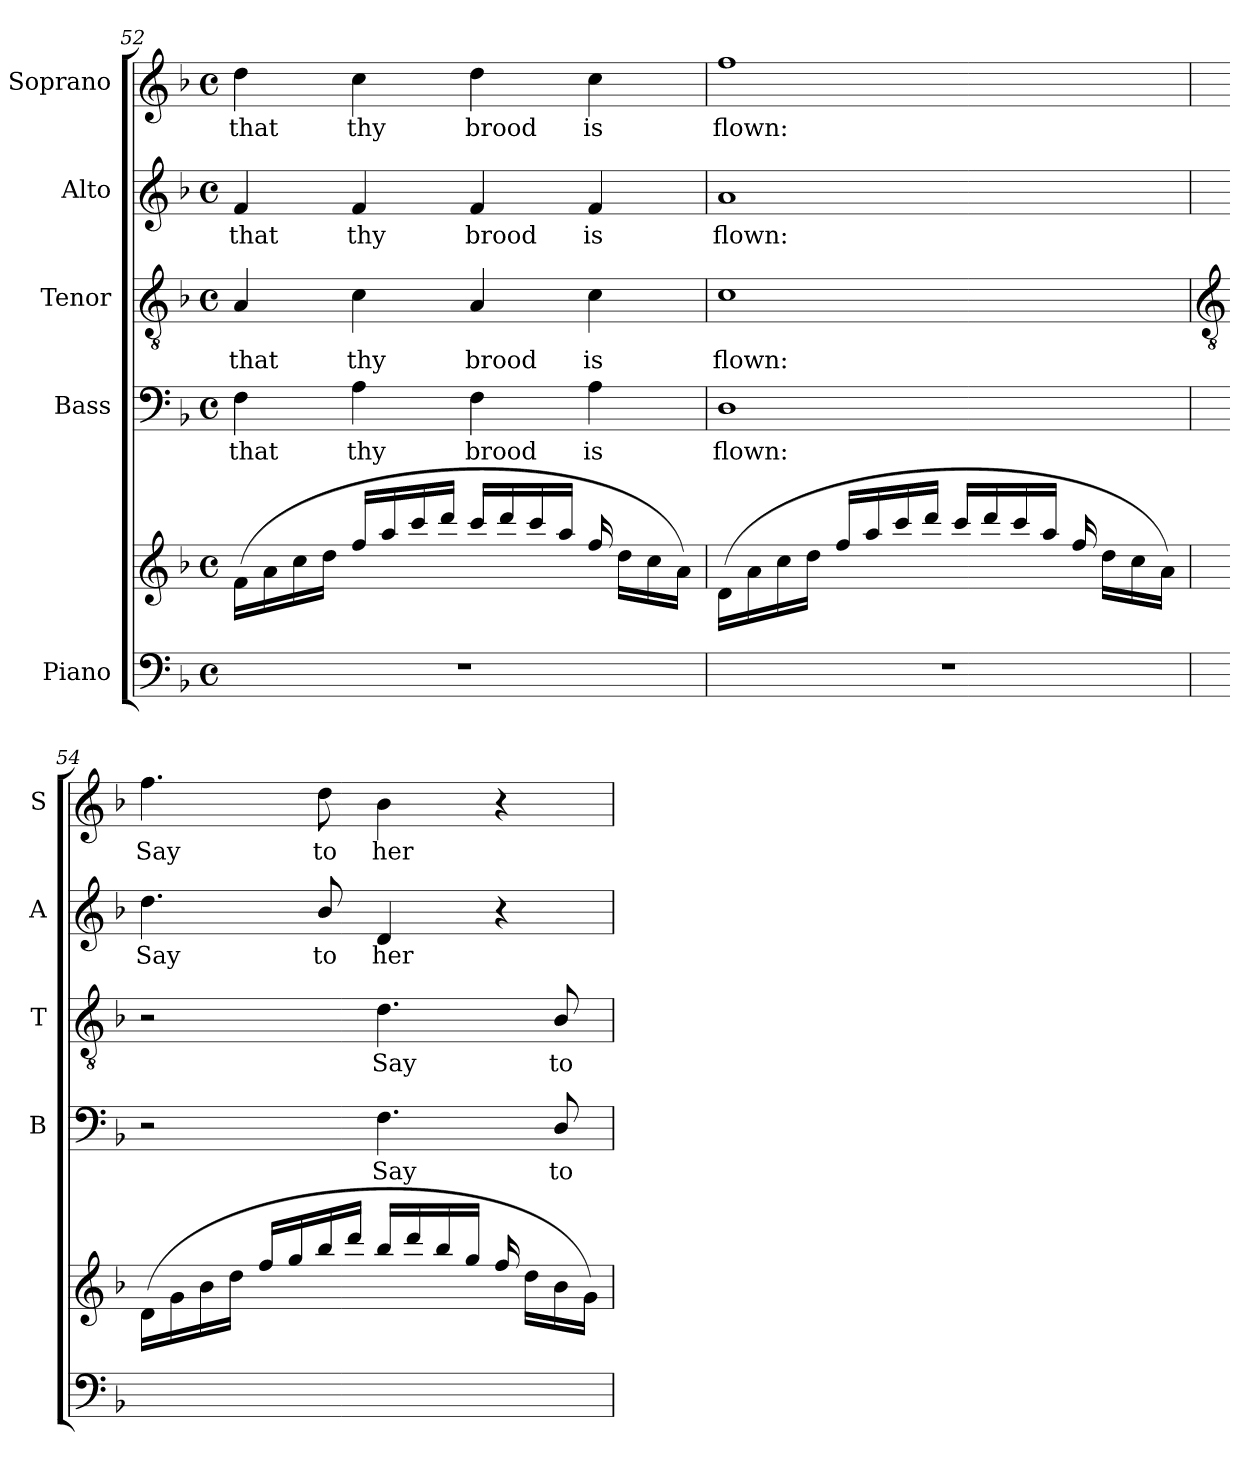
**kern	**kern	**kern	**text	**kern	**text	**kern	**text	**kern	**text
*part5	*part5	*part4	*part4	*part3	*part3	*part2	*part2	*part1	*part1
*staff6	*staff5	*staff4	*staff4	*staff3	*staff3	*staff2	*staff2	*staff1	*staff1
*I"Piano	*	*I"Bass	*	*I"Tenor	*	*I"Alto	*	*I"Soprano	*
*	*	*I'B	*	*I'T	*	*I'A	*	*I'S	*
*clefF4	*clefG2	*clefF4	*	*clefGv2	*	*clefG2	*	*clefG2	*
*k[b-]	*k[b-]	*k[b-]	*	*k[b-]	*	*k[b-]	*	*k[b-]	*
*F:	*F:	*F:	*	*F:	*	*F:	*	*F:	*
*M4/4	*M4/4	*M4/4	*	*M4/4	*	*M4/4	*	*M4/4	*
*met(c)	*met(c)	*met(c)	*	*met(c)	*	*met(c)	*	*met(c)	*
=52	=52	=52	=52	=52	=52	=52	=52	=52	=52
!	!	!	!LO:LY:b	!	!LO:LY:b	!	!LO:LY:b	!	!LO:LY:b
1r	(>16f\LL	4F	that	4A	that	4f	that	4dd	that
.	16a\	.	.	.	.	.	.	.	.
.	16cc	.	.	.	.	.	.	.	.
.	16ddJJ	.	.	.	.	.	.	.	.
!	!	!	!LO:LY:b	!	!LO:LY:b	!	!LO:LY:b	!	!LO:LY:b
.	16ff/LL	4A	thy	4c	thy	4f	thy	4cc	thy
.	16aa/	.	.	.	.	.	.	.	.
.	16ccc/	.	.	.	.	.	.	.	.
.	16ddd/JJ	.	.	.	.	.	.	.	.
!	!	!	!LO:LY:b	!	!LO:LY:b	!	!LO:LY:b	!	!LO:LY:b
.	16ccc/LL	4F	brood	4A	brood	4f	brood	4dd	brood
.	16ddd/	.	.	.	.	.	.	.	.
.	16ccc/	.	.	.	.	.	.	.	.
.	16aa/JJ	.	.	.	.	.	.	.	.
!	!	!	!LO:LY:b	!	!LO:LY:b	!	!LO:LY:b	!	!LO:LY:b
.	16ff/	4A	is	4c	is	4f	is	4cc	is
.	16ddLL	.	.	.	.	.	.	.	.
.	16cc	.	.	.	.	.	.	.	.
.	16aJJ)	.	.	.	.	.	.	.	.
=53	=53	=53	=53	=53	=53	=53	=53	=53	=53
!	!	!	!LO:LY:b	!	!LO:LY:b	!	!LO:LY:b	!	!LO:LY:b
1r	(>16d\LL	1D	flown:	1c	flown:	1a	flown:	1ff	flown:
.	16a\	.	.	.	.	.	.	.	.
.	16cc	.	.	.	.	.	.	.	.
.	16ddJJ	.	.	.	.	.	.	.	.
.	16ff/LL	.	.	.	.	.	.	.	.
.	16aa/	.	.	.	.	.	.	.	.
.	16ccc/	.	.	.	.	.	.	.	.
.	16ddd/JJ	.	.	.	.	.	.	.	.
.	16ccc/LL	.	.	.	.	.	.	.	.
.	16ddd/	.	.	.	.	.	.	.	.
.	16ccc/	.	.	.	.	.	.	.	.
.	16aa/JJ	.	.	.	.	.	.	.	.
.	16ff/	.	.	.	.	.	.	.	.
.	16ddLL	.	.	.	.	.	.	.	.
.	16cc	.	.	.	.	.	.	.	.
.	16aJJ)	.	.	.	.	.	.	.	.
!!LO:LB:g=z
=54	=54	=54	=54	=54	=54	=54	=54	=54	=54
*	*	*	*	*clefGv2	*	*	*	*	*
!	!	!	!	!	!	!	!LO:LY:b	!	!LO:LY:b
1ryy	(>16d\LL	2r	.	2r	.	4.dd	Say	4.ff	Say
.	16g\	.	.	.	.	.	.	.	.
.	16b-	.	.	.	.	.	.	.	.
.	16ddJJ	.	.	.	.	.	.	.	.
.	16ff/LL	.	.	.	.	.	.	.	.
.	16gg/	.	.	.	.	.	.	.	.
!	!	!	!	!	!	!	!LO:LY:b	!	!LO:LY:b
.	16bb-/	.	.	.	.	8b-/	to	8dd	to
.	16ddd/JJ	.	.	.	.	.	.	.	.
!	!	!	!LO:LY:b	!	!LO:LY:b	!	!LO:LY:b	!	!LO:LY:b
.	16bb-/LL	4.F	Say	4.d	Say	4d	her	4b-	her
.	16ddd/	.	.	.	.	.	.	.	.
.	16bb-/	.	.	.	.	.	.	.	.
.	16gg/JJ	.	.	.	.	.	.	.	.
.	16ff/	.	.	.	.	4r	.	4r	.
.	16ddLL	.	.	.	.	.	.	.	.
!	!	!	!LO:LY:b	!	!LO:LY:b	!	!	!	!
.	16b-	8D/	to	8B-/	to	.	.	.	.
.	16gJJ)	.	.	.	.	.	.	.	.
=	=	=	=	=	=	=	=	=	=
*-	*-	*-	*-	*-	*-	*-	*-	*-	*-
